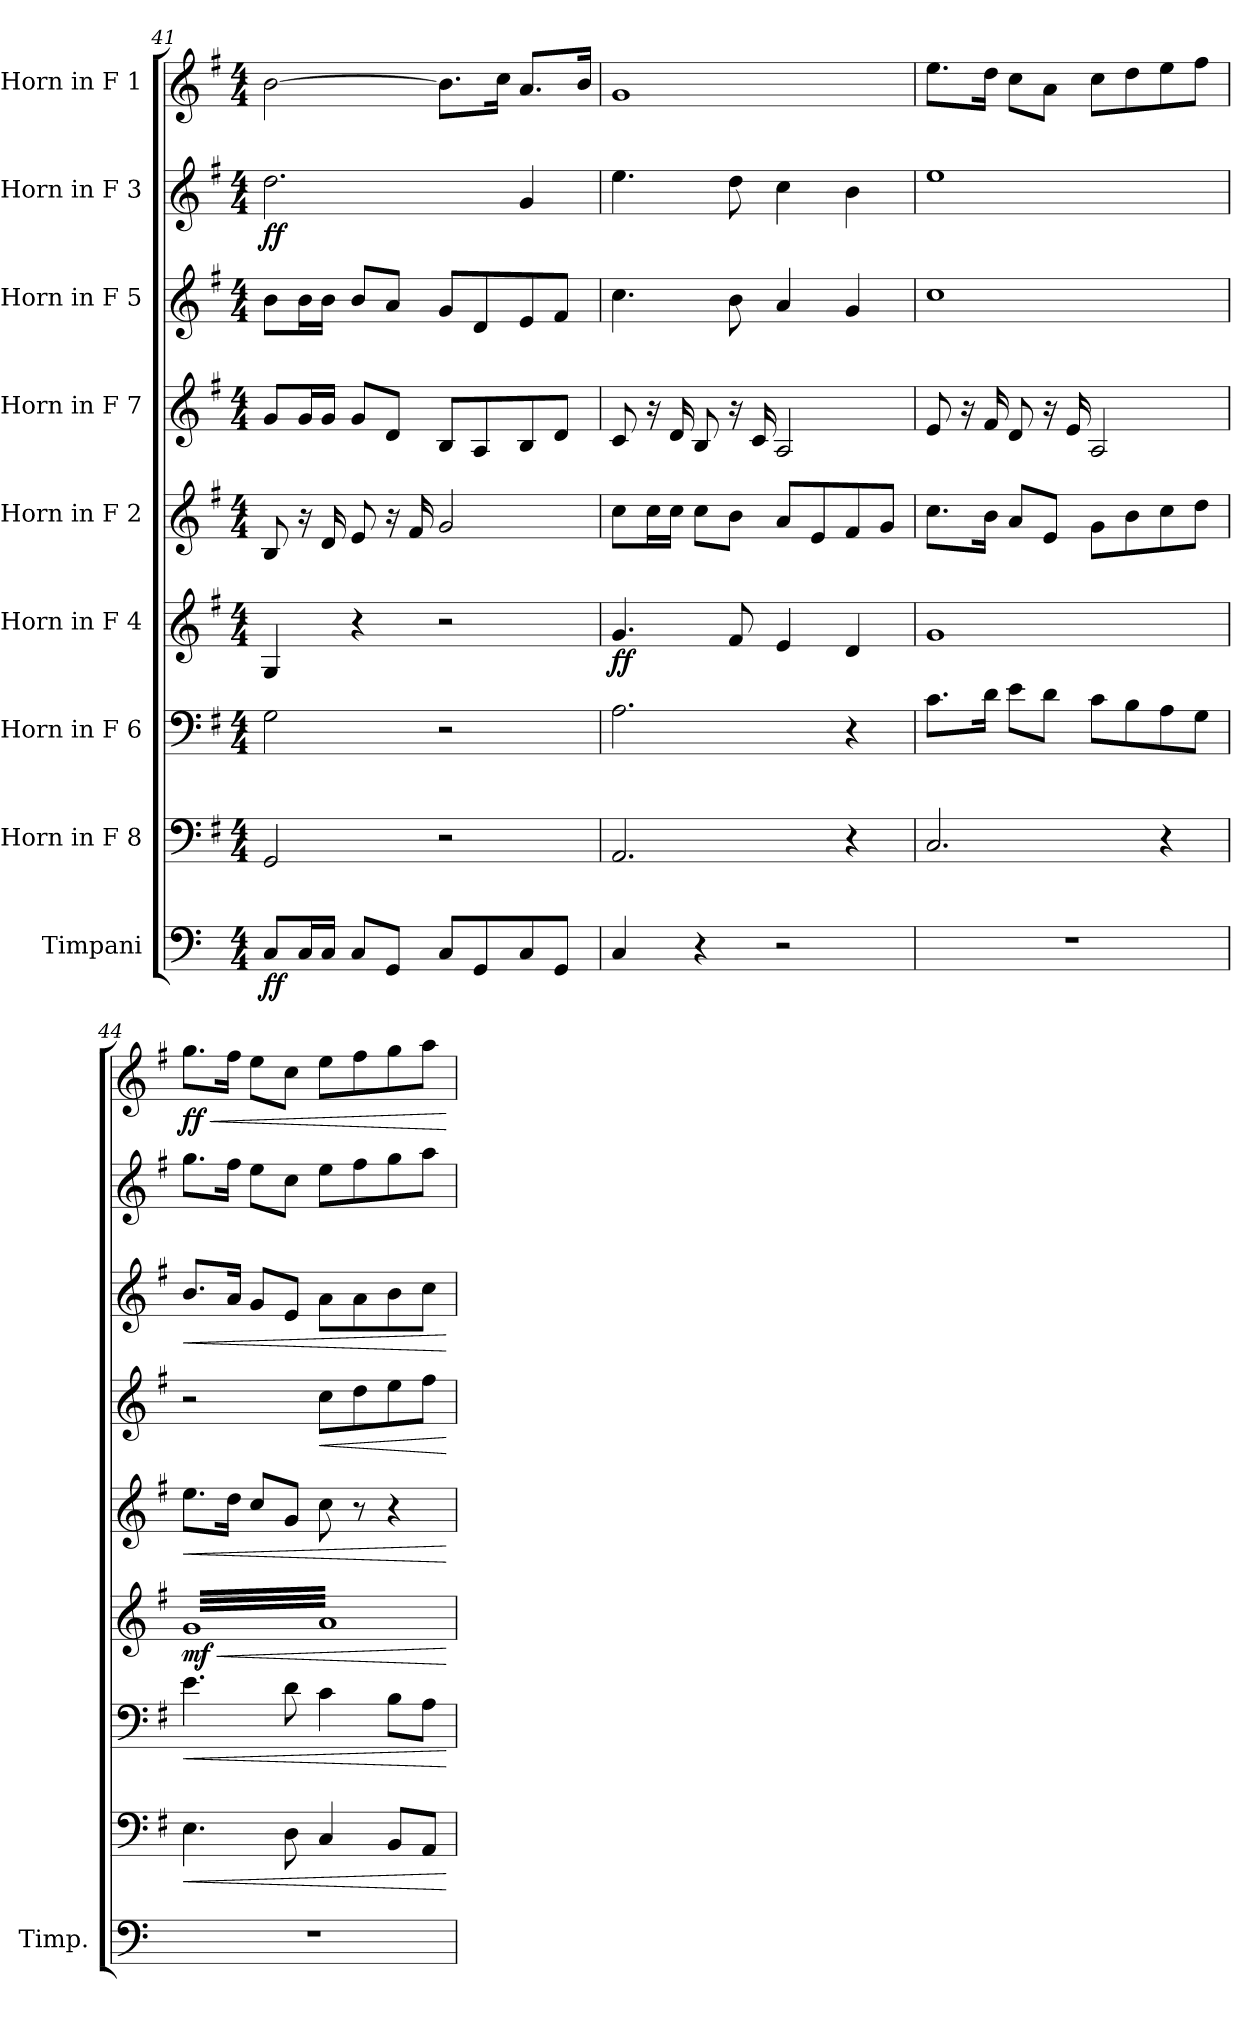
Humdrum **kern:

**kern	**dynam	**kern	**dynam	**kern	**dynam	**kern	**dynam	**kern	**dynam	**kern	**dynam	**kern	**dynam	**kern	**dynam	**kern	**dynam
*part9	*part9	*part8	*part8	*part7	*part7	*part6	*part6	*part5	*part5	*part4	*part4	*part3	*part3	*part2	*part2	*part1	*part1
*staff9	*staff9	*staff8	*staff8	*staff7	*staff7	*staff6	*staff6	*staff5	*staff5	*staff4	*staff4	*staff3	*staff3	*staff2	*staff2	*staff1	*staff1
*I"Timpani	*	*I"Horn in F 8	*	*I"Horn in F 6	*	*I"Horn in F 4	*	*I"Horn in F 2	*	*I"Horn in F 7	*	*I"Horn in F 5	*	*I"Horn in F 3	*	*I"Horn in F 1	*
*I'Timp.	*	*	*	*	*	*	*	*	*	*	*	*	*	*	*	*	*
*clefF4	*	*clefF4	*	*clefF4	*	*clefG2	*	*clefG2	*	*clefG2	*	*clefG2	*	*clefG2	*	*clefG2	*
*	*	*ITrd4c7	*	*ITrd4c7	*	*ITrd4c7	*	*ITrd4c7	*	*ITrd4c7	*	*ITrd4c7	*	*ITrd4c7	*	*ITrd4c7	*
*k[]	*	*k[]	*	*k[]	*	*k[]	*	*k[]	*	*k[]	*	*k[]	*	*k[]	*	*k[]	*
*M4/4	*	*M4/4	*	*M4/4	*	*M4/4	*	*M4/4	*	*M4/4	*	*M4/4	*	*M4/4	*	*M4/4	*
=41	=41	=41	=41	=41	=41	=41	=41	=41	=41	=41	=41	=41	=41	=41	=41	=41	=41
!	!LO:DY:b	!	!	!	!	!	!	!	!	!	!	!	!	!	!LO:DY:b	!	!
8C/L	ff	2CC/	.	2C\	.	4C/	.	8E/	.	8c/L	.	8e\L	.	2.g\	ff	[2e\	.
16C/L	.	.	.	.	.	.	.	16r	.	16c/L	.	16e\L	.	.	.	.	.
16C/JJ	.	.	.	.	.	.	.	16G/	.	16c/JJ	.	16e\JJ	.	.	.	.	.
8C/L	.	.	.	.	.	4r	.	8A/	.	8c/L	.	8e/L	.	.	.	.	.
8GG/J	.	.	.	.	.	.	.	16r	.	8G/J	.	8d/J	.	.	.	.	.
.	.	.	.	.	.	.	.	16B/	.	.	.	.	.	.	.	.	.
8C/L	.	2r	.	2r	.	2r	.	2c/	.	8E/L	.	8c/L	.	.	.	8.e\L]	.
8GG/	.	.	.	.	.	.	.	.	.	8D/	.	8G/	.	.	.	.	.
.	.	.	.	.	.	.	.	.	.	.	.	.	.	.	.	16f\Jk	.
8C/	.	.	.	.	.	.	.	.	.	8E/	.	8A/	.	4c/	.	8.d/L	.
8GG/J	.	.	.	.	.	.	.	.	.	8G/J	.	8B/J	.	.	.	.	.
.	.	.	.	.	.	.	.	.	.	.	.	.	.	.	.	16e/Jk	.
=42	=42	=42	=42	=42	=42	=42	=42	=42	=42	=42	=42	=42	=42	=42	=42	=42	=42
!	!	!	!	!	!	!	!LO:DY:b	!	!	!	!	!	!	!	!	!	!
4C/	.	2.DD/	.	2.D\	.	4.c/	ff	8f\L	.	8F/	.	4.f\	.	4.a\	.	1c	.
.	.	.	.	.	.	.	.	16f\L	.	16r	.	.	.	.	.	.	.
.	.	.	.	.	.	.	.	16f\JJ	.	16G/	.	.	.	.	.	.	.
4r	.	.	.	.	.	.	.	8f\L	.	8E/	.	.	.	.	.	.	.
.	.	.	.	.	.	8B/	.	8e\J	.	16r	.	8e\	.	8g\	.	.	.
.	.	.	.	.	.	.	.	.	.	16F/	.	.	.	.	.	.	.
2r	.	.	.	.	.	4A/	.	8d/L	.	2D/	.	4d/	.	4f\	.	.	.
.	.	.	.	.	.	.	.	8A/	.	.	.	.	.	.	.	.	.
.	.	4r	.	4r	.	4G/	.	8B/	.	.	.	4c/	.	4e\	.	.	.
.	.	.	.	.	.	.	.	8c/J	.	.	.	.	.	.	.	.	.
!!LO:PB:g=z
=43	=43	=43	=43	=43	=43	=43	=43	=43	=43	=43	=43	=43	=43	=43	=43	=43	=43
1r	.	2.FF/	.	8.F\L	.	1c	.	8.f\L	.	8A/	.	1f	.	1a	.	8.a\L	.
.	.	.	.	.	.	.	.	.	.	16r	.	.	.	.	.	.	.
.	.	.	.	16G\Jk	.	.	.	16e\Jk	.	16B/	.	.	.	.	.	16g\Jk	.
.	.	.	.	8A\L	.	.	.	8d/L	.	8G/	.	.	.	.	.	8f\L	.
.	.	.	.	8G\J	.	.	.	8A/J	.	16r	.	.	.	.	.	8d\J	.
.	.	.	.	.	.	.	.	.	.	16A/	.	.	.	.	.	.	.
.	.	.	.	8F\L	.	.	.	8c\L	.	2D/	.	.	.	.	.	8f\L	.
.	.	.	.	8E\	.	.	.	8e\	.	.	.	.	.	.	.	8g\	.
.	.	4r	.	8D\	.	.	.	8f\	.	.	.	.	.	.	.	8a\	.
.	.	.	.	8C\J	.	.	.	8g\J	.	.	.	.	.	.	.	8b\J	.
=44	=44	=44	=44	=44	=44	=44	=44	=44	=44	=44	=44	=44	=44	=44	=44	=44	=44
!	!	!	!LO:HP:b	!	!LO:HP:b	!	!LO:HP:b	!	!LO:HP:b	!	!	!	!LO:HP:b	!	!	!	!LO:HP:b
!	!	!	!	!	!	!	!LO:DY:n=1:b	!	!	!	!	!	!	!	!	!	!LO:DY:n=1:b
*	*	*	*	*	*	*tremolo	*	*	*	*	*	*	*	*	*	*	*
1r	.	4.AA\	<	4.A\	<	32cLLL	< mf	8.a\L	<	2r	.	8.e/L	<	8.cc\L	.	8.cc\L	< ff
.	.	.	.	.	.	32d	.	.	.	.	.	.	.	.	.	.	.
.	.	.	.	.	.	32c	.	.	.	.	.	.	.	.	.	.	.
.	.	.	.	.	.	32d	.	.	.	.	.	.	.	.	.	.	.
.	.	.	.	.	.	32c	.	.	.	.	.	.	.	.	.	.	.
.	.	.	.	.	.	32d	.	.	.	.	.	.	.	.	.	.	.
.	.	.	.	.	.	32c	.	16g\Jk	.	.	.	16d/Jk	.	16b\Jk	.	16b\Jk	.
.	.	.	.	.	.	32d	.	.	.	.	.	.	.	.	.	.	.
.	.	.	.	.	.	32c	.	8f/L	.	.	.	8c/L	.	8a\L	.	8a\L	.
.	.	.	.	.	.	32d	.	.	.	.	.	.	.	.	.	.	.
.	.	.	.	.	.	32c	.	.	.	.	.	.	.	.	.	.	.
.	.	.	.	.	.	32d	.	.	.	.	.	.	.	.	.	.	.
.	.	8GG\	.	8G\	.	32c	.	8c/J	.	.	.	8A/J	.	8f\J	.	8f\J	.
.	.	.	.	.	.	32d	.	.	.	.	.	.	.	.	.	.	.
.	.	.	.	.	.	32c	.	.	.	.	.	.	.	.	.	.	.
.	.	.	.	.	.	32d	.	.	.	.	.	.	.	.	.	.	.
!	!	!	!	!	!	!	!	!	!	!	!LO:HP:b	!	!	!	!	!	!
.	.	4FF/	.	4F\	.	32c	.	8f\	.	8f\L	<	8d\L	.	8a\L	.	8a\L	.
.	.	.	.	.	.	32d	.	.	.	.	.	.	.	.	.	.	.
.	.	.	.	.	.	32c	.	.	.	.	.	.	.	.	.	.	.
.	.	.	.	.	.	32d	.	.	.	.	.	.	.	.	.	.	.
.	.	.	.	.	.	32c	.	8r	.	8g\	.	8d\	.	8b\	.	8b\	.
.	.	.	.	.	.	32d	.	.	.	.	.	.	.	.	.	.	.
.	.	.	.	.	.	32c	.	.	.	.	.	.	.	.	.	.	.
.	.	.	.	.	.	32d	.	.	.	.	.	.	.	.	.	.	.
.	.	8EE/L	.	8E\L	.	32c	.	4r	.	8a\	.	8e\	.	8cc\	.	8cc\	.
.	.	.	.	.	.	32d	.	.	.	.	.	.	.	.	.	.	.
.	.	.	.	.	.	32c	.	.	.	.	.	.	.	.	.	.	.
.	.	.	.	.	.	32d	.	.	.	.	.	.	.	.	.	.	.
.	.	8DD/J	.	8D\J	.	32c	.	.	.	8b\J	.	8f\J	.	8dd\J	.	8dd\J	.
.	.	.	.	.	.	32d	.	.	.	.	.	.	.	.	.	.	.
.	.	.	.	.	.	32c	.	.	.	.	.	.	.	.	.	.	.
.	.	.	.	.	.	32dJJJ	.	.	.	.	.	.	.	.	.	.	.
*	*	*	*	*	*	*Xtremolo	*	*	*	*	*	*	*	*	*	*	*
.	.	.	[	.	[	.	[	.	[	.	[	.	[	.	.	.	[
.	.	.	.	.	.	.	.	.	.	.	.	.	.	.	.	.	.
.	.	.	.	.	.	.	.	.	.	.	.	.	.	.	.	.	.
.	.	.	.	.	.	.	.	.	.	.	.	.	.	.	.	.	.
.	.	.	.	.	.	.	.	.	.	.	.	.	.	.	.	.	.
.	.	.	.	.	.	.	.	.	.	.	.	.	.	.	.	.	.
.	.	.	.	.	.	.	.	.	.	.	.	.	.	.	.	.	.
.	.	.	.	.	.	.	.	.	.	.	.	.	.	.	.	.	.
.	.	.	.	.	.	.	.	.	.	.	.	.	.	.	.	.	.
.	.	.	.	.	.	.	.	.	.	.	.	.	.	.	.	.	.
.	.	.	.	.	.	.	.	.	.	.	.	.	.	.	.	.	.
.	.	.	.	.	.	.	.	.	.	.	.	.	.	.	.	.	.
.	.	.	.	.	.	.	.	.	.	.	.	.	.	.	.	.	.
.	.	.	.	.	.	.	.	.	.	.	.	.	.	.	.	.	.
.	.	.	.	.	.	.	.	.	.	.	.	.	.	.	.	.	.
.	.	.	.	.	.	.	.	.	.	.	.	.	.	.	.	.	.
=	=	=	=	=	=	=	=	=	=	=	=	=	=	=	=	=	=
*-	*-	*-	*-	*-	*-	*-	*-	*-	*-	*-	*-	*-	*-	*-	*-	*-	*-
